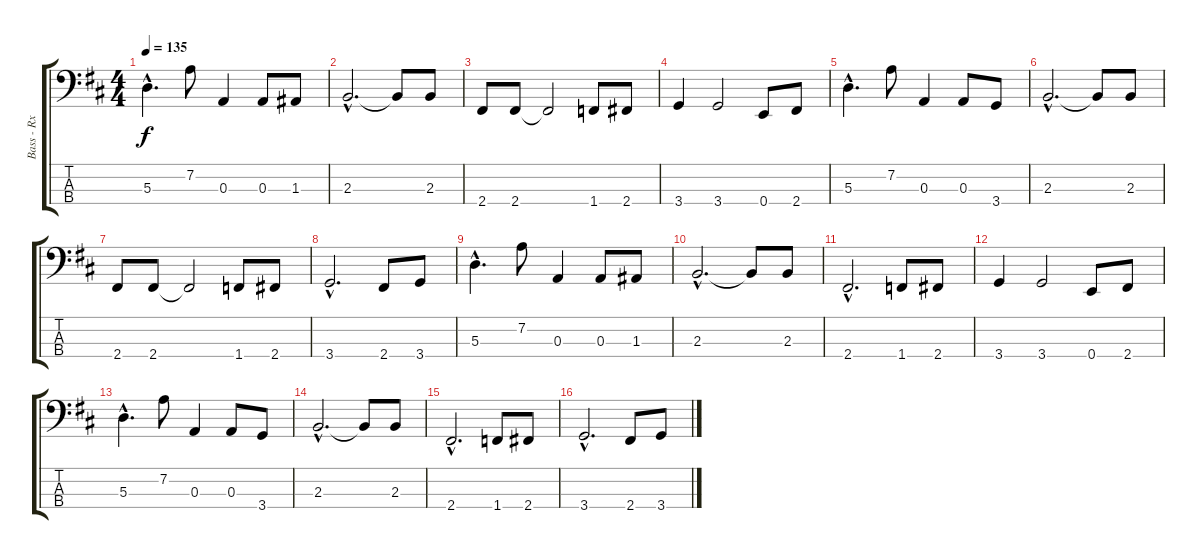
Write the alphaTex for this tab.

\track ("Bass - Rx" "Bass - Rx") {instrument electricbassfinger}
\staff {score tabs}
\tuning (G2 D2 A1 E1) {hide}
\ts (4 4)
\tempo 135
\clef f4
\ks d
5.3{hac}.4{d dy f} 7.2.8 0.3.4 0.3.8 1.3.8 |
2.3{hac}.2{d} 2.3{t}.8 2.3.8 |
2.4.8 2.4.8 2.4{t}.2 1.4.8 2.4.8 |
3.4.4 3.4.2 0.4.8 2.4.8 |
5.3{hac}.4{d} 7.2.8 0.3.4 0.3.8 3.4.8 |
2.3{hac}.2{d} 2.3{t}.8 2.3.8 |
2.4.8 2.4.8 2.4{t}.2 1.4.8 2.4.8 |
3.4{hac}.2{d} 2.4.8 3.4.8 |
5.3{hac}.4{d} 7.2.8 0.3.4 0.3.8 1.3.8 |
2.3{hac}.2{d} 2.3{t}.8 2.3.8 |
2.4{hac}.2{d} 1.4.8 2.4.8 |
3.4.4 3.4.2 0.4.8 2.4.8 |
5.3{hac}.4{d} 7.2.8 0.3.4 0.3.8 3.4.8 |
2.3{hac}.2{d volume 8} 2.3{t}.8 2.3.8 |
2.4{hac}.2{d} 1.4.8 2.4.8 |
3.4{hac}.2{d} 2.4.8 3.4.8
